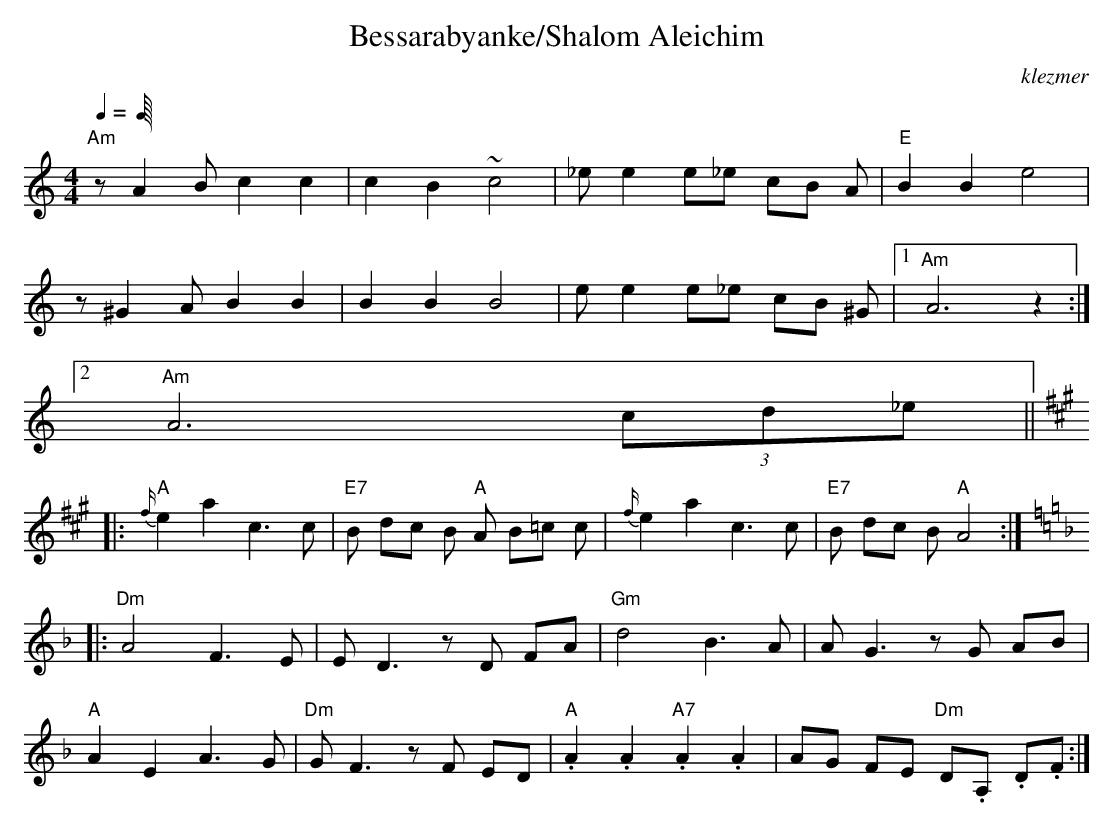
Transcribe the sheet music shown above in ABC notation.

X:1
T:Bessarabyanke/Shalom Aleichim
O:klezmer
M:4/4
L:1/8
Q:1/4=
K:Am
V:1
"Am" zA2 Bc2 c2 |c2 B2 ~c4 |_ee2 e_e cB A|"E" B2 B2 e4 |
z^G2 AB2 B2 |B2 B2 B4 |ee2 e_e cB ^G|1 "Am" A6 z2 :|2
"Am" A6  (3cd_e || |:
K:A
{f/}"A" e2 a2 c3 c|"E7" B dc B"A" A B=c c|{f/}e2 a2 c3 c|"E7" B dc B"A" A4 :| |:
K:Dm
"Dm" A4 F3 E|E D3 zD FA |"Gm" d4 B3 A|A G3 zG AB |
"A" A2 E2 A3 G|"Dm" G F3 zF ED |"A" .A2 .A2 "A7" .A2 .A2 |AG FE "Dm" D.A, .D.F :|
